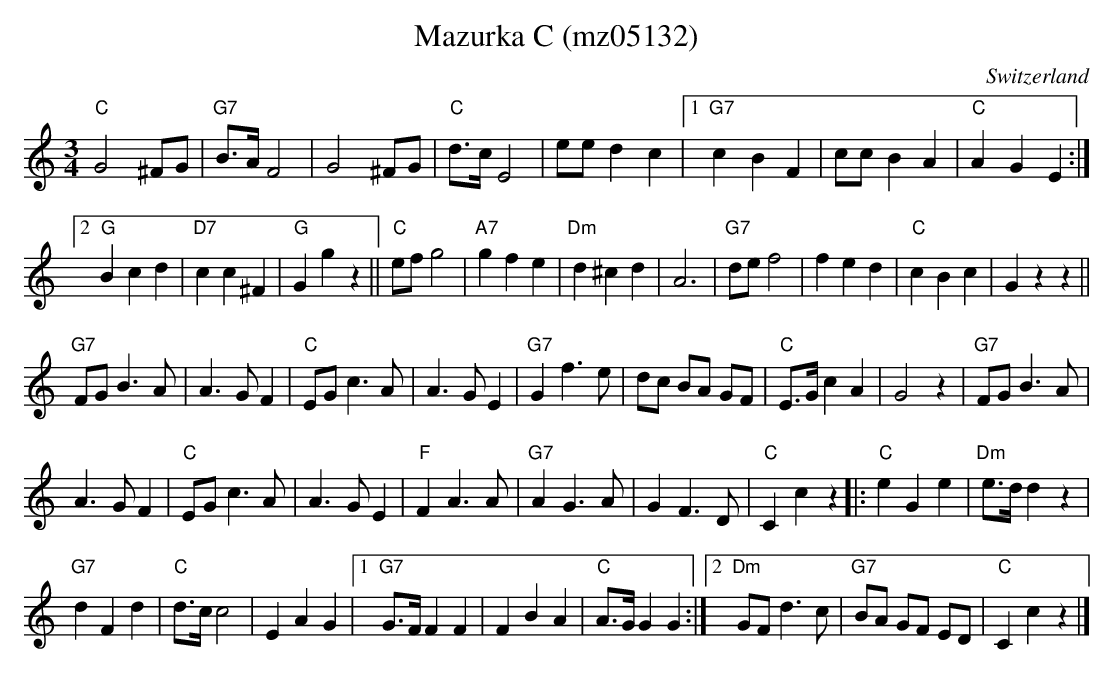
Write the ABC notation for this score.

X:1
T:Mazurka C (mz05132)
M:3/4
L:1/8
O:Switzerland
K:C transpose=3 %%MIDI gchordon
"C"G4 ^FG | "G7"B>AF4 | G4 ^FG | "C"d>c E4 | eed2c2 |1 "G7"c2B2F2 | ccB2A2 | "C"A2G2E2 :|2
"G"B2c2d2 | "D7"c2c2^F2 | "G"G2g2z2 || "C"efg4 | "A7"g2f2e2 | "Dm"d2^c2d2 | A6 | "G7"def4 | f2e2d2 | "C"c2B2c2 | G2z2z2 ||
"G7"FG B3A | A3GF2 | "C"EGc3A | A3GE2 | "G7"G2f3e | dc BA GF | "C"E>Gc2A2 | G4z2 | "G7"FGB3A |
A3GF2 | "C"EGc3A | A3GE2 | "F"F2A3A | "G7"A2G3A | G2F3D | "C"C2c2z2 |: "C"e2G2e2 | "Dm"e>dd2z2 |
"G7"d2F2d2 | "C"d>cc4 | E2A2G2 |1 "G7"G>F F2F2 | F2B2A2 | "C"A>GG2G2 :|2 "Dm"GF d3c | "G7"BA GF ED | "C"C2c2z2 |]
